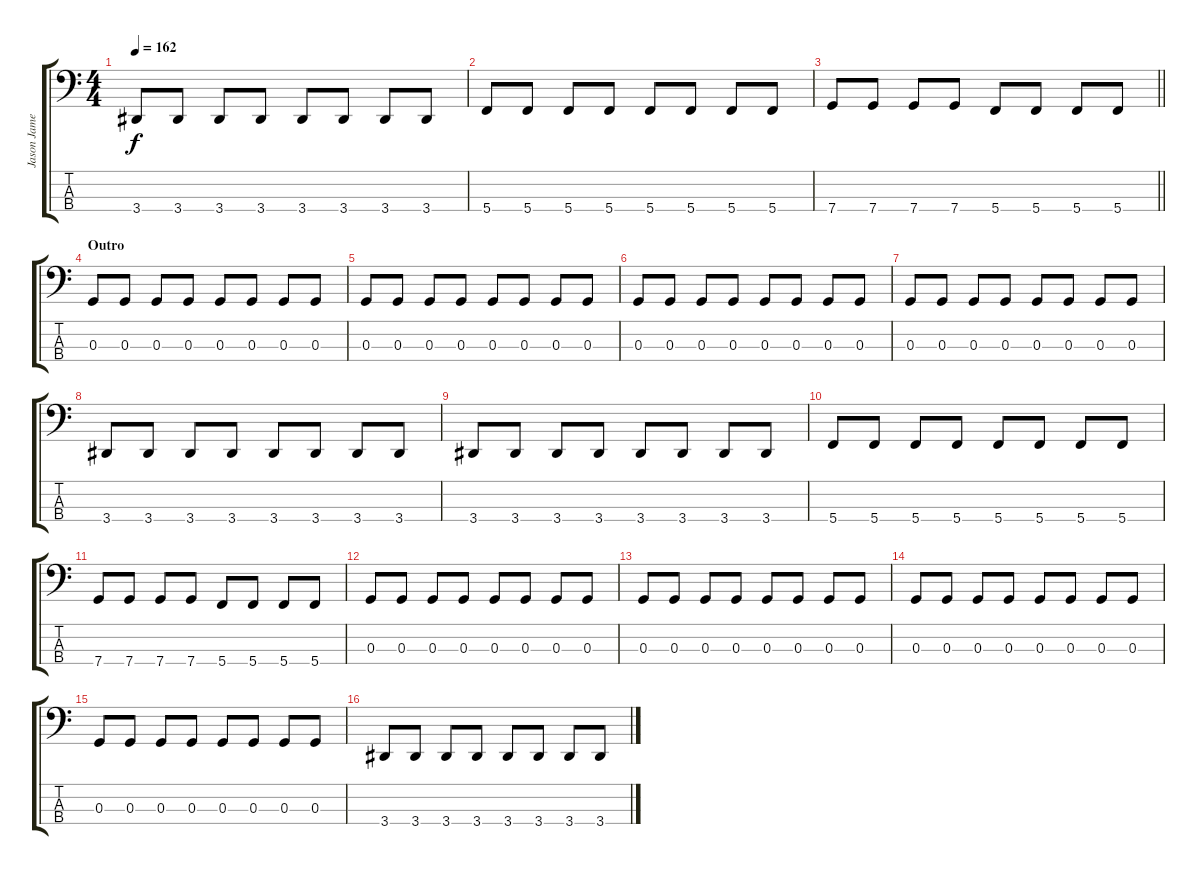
\track ("Jason James" "Jason Jame") {instrument electricbasspick}
\staff {score tabs}
\tuning (F2 C2 G1 C1) {hide}
\ts (4 4)
\tempo 162
\clef f4
\ks c
3.4.8{dy f} 3.4.8 3.4.8 3.4.8 3.4.8 3.4.8 3.4.8 3.4.8 |
5.4.8 5.4.8 5.4.8 5.4.8 5.4.8 5.4.8 5.4.8 5.4.8 |
\barLineRight lightlight
7.4.8 7.4.8 7.4.8 7.4.8 5.4.8 5.4.8 5.4.8 5.4.8 |
\section ("" "Outro")
0.3.8 0.3.8 0.3.8 0.3.8 0.3.8 0.3.8 0.3.8 0.3.8 |
0.3.8 0.3.8 0.3.8 0.3.8 0.3.8 0.3.8 0.3.8 0.3.8 |
0.3.8 0.3.8 0.3.8 0.3.8 0.3.8 0.3.8 0.3.8 0.3.8 |
0.3.8 0.3.8 0.3.8 0.3.8 0.3.8 0.3.8 0.3.8 0.3.8 |
3.4.8 3.4.8 3.4.8 3.4.8 3.4.8 3.4.8 3.4.8 3.4.8 |
3.4.8 3.4.8 3.4.8 3.4.8 3.4.8 3.4.8 3.4.8 3.4.8 |
5.4.8 5.4.8 5.4.8 5.4.8 5.4.8 5.4.8 5.4.8 5.4.8 |
7.4.8 7.4.8 7.4.8 7.4.8 5.4.8 5.4.8 5.4.8 5.4.8 |
0.3.8 0.3.8 0.3.8 0.3.8 0.3.8 0.3.8 0.3.8 0.3.8 |
0.3.8 0.3.8 0.3.8 0.3.8 0.3.8 0.3.8 0.3.8 0.3.8 |
0.3.8 0.3.8 0.3.8 0.3.8 0.3.8 0.3.8 0.3.8 0.3.8 |
0.3.8 0.3.8 0.3.8 0.3.8 0.3.8 0.3.8 0.3.8 0.3.8 |
3.4.8 3.4.8 3.4.8 3.4.8 3.4.8 3.4.8 3.4.8 3.4.8
